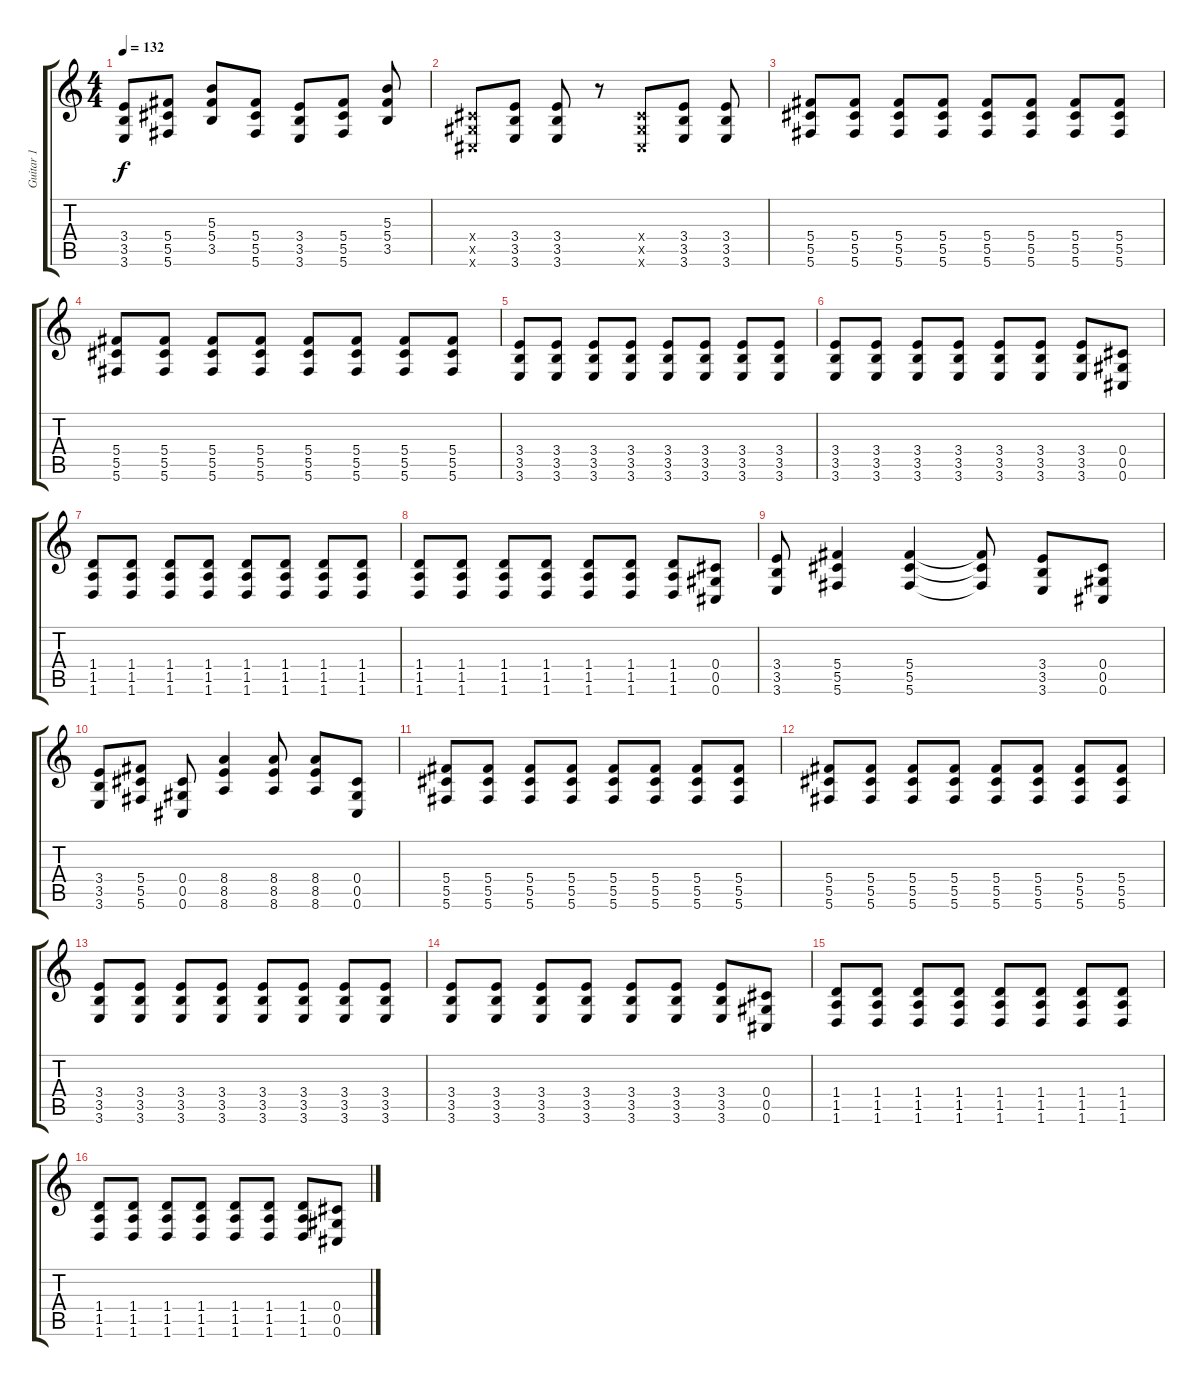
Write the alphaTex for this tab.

\track ("Guitar 1" "Guitar 1") {instrument distortionguitar}
\staff {score tabs}
\tuning (Eb4 Bb3 Gb3 Db3 Ab2 Db2) {hide}
\ts (4 4)
\tempo 132
\clef g2
\ks c
(3.4 3.5 3.6).8{dy f} (5.4 5.5 5.6).8 (5.3 5.4 3.5).8 (5.4 5.5 5.6).8 (3.4 3.5 3.6).8 (5.4 5.5 5.6).8 (5.3 5.4 3.5).8 |
(0.4{x} 0.5{x} 0.6{x}).8 (3.4 3.5 3.6).8 (3.4 3.5 3.6).8 r.8 (0.4{x} 0.5{x} 0.6{x}).8 (3.4 3.5 3.6).8 (3.4 3.5 3.6).8 |
(5.4 5.5 5.6).8 (5.4 5.5 5.6).8 (5.4 5.5 5.6).8 (5.4 5.5 5.6).8 (5.4 5.5 5.6).8 (5.4 5.5 5.6).8 (5.4 5.5 5.6).8 (5.4 5.5 5.6).8 |
(5.4 5.5 5.6).8 (5.4 5.5 5.6).8 (5.4 5.5 5.6).8 (5.4 5.5 5.6).8 (5.4 5.5 5.6).8 (5.4 5.5 5.6).8 (5.4 5.5 5.6).8 (5.4 5.5 5.6).8 |
(3.4 3.5 3.6).8 (3.4 3.5 3.6).8 (3.4 3.5 3.6).8 (3.4 3.5 3.6).8 (3.4 3.5 3.6).8 (3.4 3.5 3.6).8 (3.4 3.5 3.6).8 (3.4 3.5 3.6).8 |
(3.4 3.5 3.6).8 (3.4 3.5 3.6).8 (3.4 3.5 3.6).8 (3.4 3.5 3.6).8 (3.4 3.5 3.6).8 (3.4 3.5 3.6).8 (3.4 3.5 3.6).8 (0.4 0.5 0.6).8 |
(1.4 1.5 1.6).8 (1.4 1.5 1.6).8 (1.4 1.5 1.6).8 (1.4 1.5 1.6).8 (1.4 1.5 1.6).8 (1.4 1.5 1.6).8 (1.4 1.5 1.6).8 (1.4 1.5 1.6).8 |
(1.4 1.5 1.6).8 (1.4 1.5 1.6).8 (1.4 1.5 1.6).8 (1.4 1.5 1.6).8 (1.4 1.5 1.6).8 (1.4 1.5 1.6).8 (1.4 1.5 1.6).8 (0.4 0.5 0.6).8 |
(3.4 3.5 3.6).8 (5.4 5.5 5.6).4 (5.4 5.5 5.6).4 (5.4{t} 5.5{t} 5.6{t}).8 (3.4 3.5 3.6).8 (0.4 0.5 0.6).8 |
(3.4 3.5 3.6).8 (5.4 5.5 5.6).8 (0.4 0.5 0.6).8 (8.4 8.5 8.6).4 (8.4 8.5 8.6).8 (8.4 8.5 8.6).8 (0.4 0.5 0.6).8 |
(5.4 5.5 5.6).8 (5.4 5.5 5.6).8 (5.4 5.5 5.6).8 (5.4 5.5 5.6).8 (5.4 5.5 5.6).8 (5.4 5.5 5.6).8 (5.4 5.5 5.6).8 (5.4 5.5 5.6).8 |
(5.4 5.5 5.6).8 (5.4 5.5 5.6).8 (5.4 5.5 5.6).8 (5.4 5.5 5.6).8 (5.4 5.5 5.6).8 (5.4 5.5 5.6).8 (5.4 5.5 5.6).8 (5.4 5.5 5.6).8 |
(3.4 3.5 3.6).8 (3.4 3.5 3.6).8 (3.4 3.5 3.6).8 (3.4 3.5 3.6).8 (3.4 3.5 3.6).8 (3.4 3.5 3.6).8 (3.4 3.5 3.6).8 (3.4 3.5 3.6).8 |
(3.4 3.5 3.6).8 (3.4 3.5 3.6).8 (3.4 3.5 3.6).8 (3.4 3.5 3.6).8 (3.4 3.5 3.6).8 (3.4 3.5 3.6).8 (3.4 3.5 3.6).8 (0.4 0.5 0.6).8 |
(1.4 1.5 1.6).8 (1.4 1.5 1.6).8 (1.4 1.5 1.6).8 (1.4 1.5 1.6).8 (1.4 1.5 1.6).8 (1.4 1.5 1.6).8 (1.4 1.5 1.6).8 (1.4 1.5 1.6).8 |
(1.4 1.5 1.6).8 (1.4 1.5 1.6).8 (1.4 1.5 1.6).8 (1.4 1.5 1.6).8 (1.4 1.5 1.6).8 (1.4 1.5 1.6).8 (1.4 1.5 1.6).8 (0.4 0.5 0.6).8
